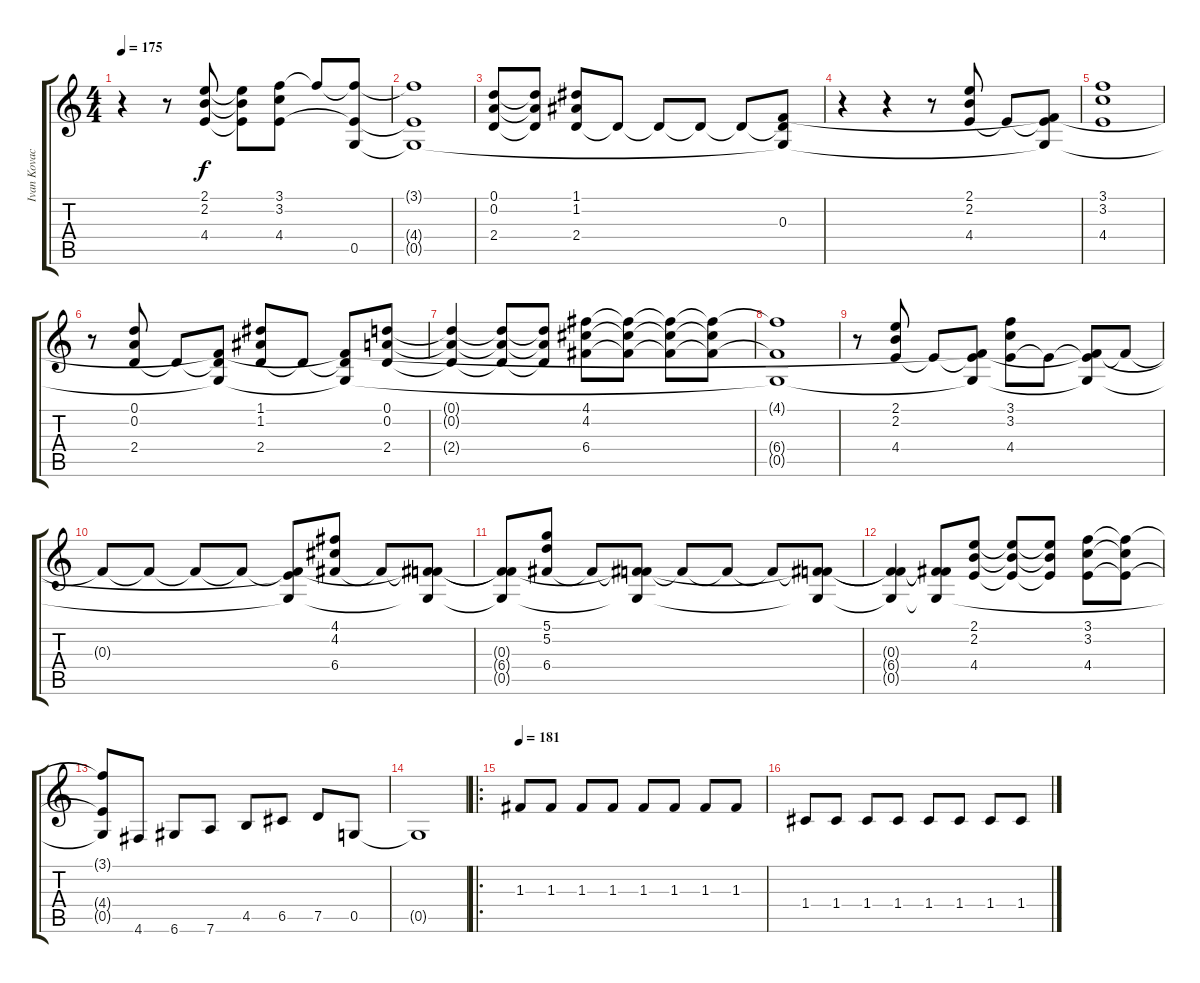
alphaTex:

\track ("Ivan Kovachi" "Ivan Kovac") {instrument overdrivenguitar}
\staff {score tabs}
\tuning (D4 A3 F3 C3 G2 D2) {hide}
\ts (4 4)
\tempo 175
\clef g2
\ks c
r.4{dy f instrument overdrivenguitar} r.8 (2.1 2.2 4.4).8 (2.1{t} 2.2{t} 4.4{t}).8 (3.1 3.2 4.4).8 3.1{t}.8 (3.1{t} 4.4{t} 0.5).8 |
(3.1{t} 4.4{t} 0.5{t}).1 |
(0.1 0.2 2.4).8 (0.1{t} 0.2{t} 2.4{t}).8 (1.1 1.2 2.4).8 2.4{t}.8 2.4{t}.8 2.4{t}.8 2.4{t}.8 (0.3 2.4{t} 0.5{t}).8 |
r.4 r.4 r.8 (2.1 2.2 4.4).8 4.4{t}.8 (0.3{t} 4.4{t} 0.5{t}).8 |
(3.1 3.2 4.4).1 |
r.8 (0.1 0.2 2.4).8 2.4{t}.8 (0.3{t} 2.4{t} 0.5{t}).8 (1.1 1.2 2.4).8 2.4{t}.8 (0.3{t} 2.4{t} 0.5{t}).8 (0.1 0.2 2.4).8 |
(0.1{t} 0.2{t} 2.4{t}).4 (0.1{t} 0.2{t} 2.4{t}).8 (0.1{t} 0.2{t} 2.4{t}).8 (4.1 4.2 6.4).8 (4.1{t} 4.2{t} 6.4{t}).8 (4.1{t} 4.2{t} 6.4{t}).8 (4.1{t} 4.2{t} 6.4{t}).8 |
(4.1{t} 6.4{t} 0.5{t}).1 |
r.8 (2.1 2.2 4.4).8 4.4{t}.8 (0.3{t} 4.4{t} 0.5{t}).8 (3.1 3.2 4.4).8 4.4{t}.8 (0.3{t} 4.4{t} 0.5{t}).8 0.3{t}.8 |
0.3{t}.8 0.3{t}.8 0.3{t}.8 0.3{t}.8 (0.3{t} 4.4{t} 0.5{t}).8 (4.1 4.2 6.4).8 6.4{t}.8 (0.3{t} 6.4{t} 0.5{t}).8 |
(0.3{t} 6.4{t} 0.5{t}).8 (5.1 5.2 6.4).8 6.4{t}.8 (0.3{t} 6.4{t} 0.5{t}).8 6.4{t}.8 6.4{t}.8 6.4{t}.8 (0.3{t} 6.4{t} 0.5{t}).8 |
(0.3{t} 6.4{t} 0.5{t}).4 (0.3{t} 6.4{t} 0.5{t}).8 (2.1 2.2 4.4).8 (2.1{t} 2.2{t} 4.4{t}).8 (2.1{t} 2.2{t} 4.4{t}).8 (3.1 3.2 4.4).8 (3.1{t} 3.2{t} 4.4{t}).8 |
(3.1{t} 4.4{t} 0.5{t}).8 4.6.8 6.6.8 7.6.8 4.5.8 6.5.8 7.5.8 0.5.8 |
0.5{t}.1 |
\ro
\tempo 181
1.3.8 1.3.8 1.3.8 1.3.8 1.3.8 1.3.8 1.3.8 1.3.8 |
1.4.8 1.4.8 1.4.8 1.4.8 1.4.8 1.4.8 1.4.8 1.4.8
